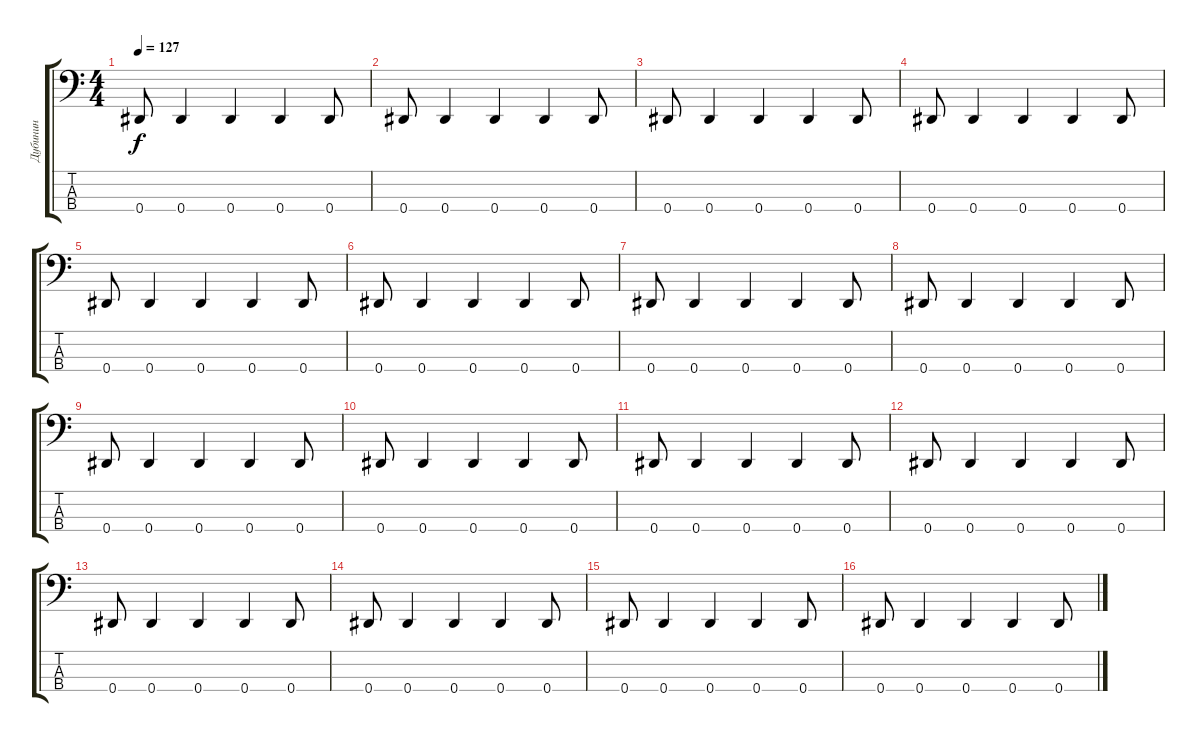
\track ("Дубинин" "Дубинин") {instrument electricbassfinger}
\staff {score tabs}
\tuning (Gb2 Db2 Ab1 Eb1) {hide}
\ts (4 4)
\tempo 127
\clef f4
\ks c
0.4.8{dy f} 0.4.4 0.4.4 0.4.4 0.4.8 |
0.4.8 0.4.4 0.4.4 0.4.4 0.4.8 |
0.4.8 0.4.4 0.4.4 0.4.4 0.4.8 |
0.4.8 0.4.4 0.4.4 0.4.4 0.4.8 |
0.4.8 0.4.4 0.4.4 0.4.4 0.4.8 |
0.4.8 0.4.4 0.4.4 0.4.4 0.4.8 |
0.4.8 0.4.4 0.4.4 0.4.4 0.4.8 |
0.4.8 0.4.4 0.4.4 0.4.4 0.4.8 |
0.4.8 0.4.4 0.4.4 0.4.4 0.4.8 |
0.4.8 0.4.4 0.4.4 0.4.4 0.4.8 |
0.4.8 0.4.4 0.4.4 0.4.4 0.4.8 |
0.4.8 0.4.4 0.4.4 0.4.4 0.4.8 |
0.4.8 0.4.4 0.4.4 0.4.4 0.4.8 |
0.4.8 0.4.4 0.4.4 0.4.4 0.4.8 |
0.4.8 0.4.4 0.4.4 0.4.4 0.4.8 |
0.4.8 0.4.4 0.4.4 0.4.4 0.4.8
